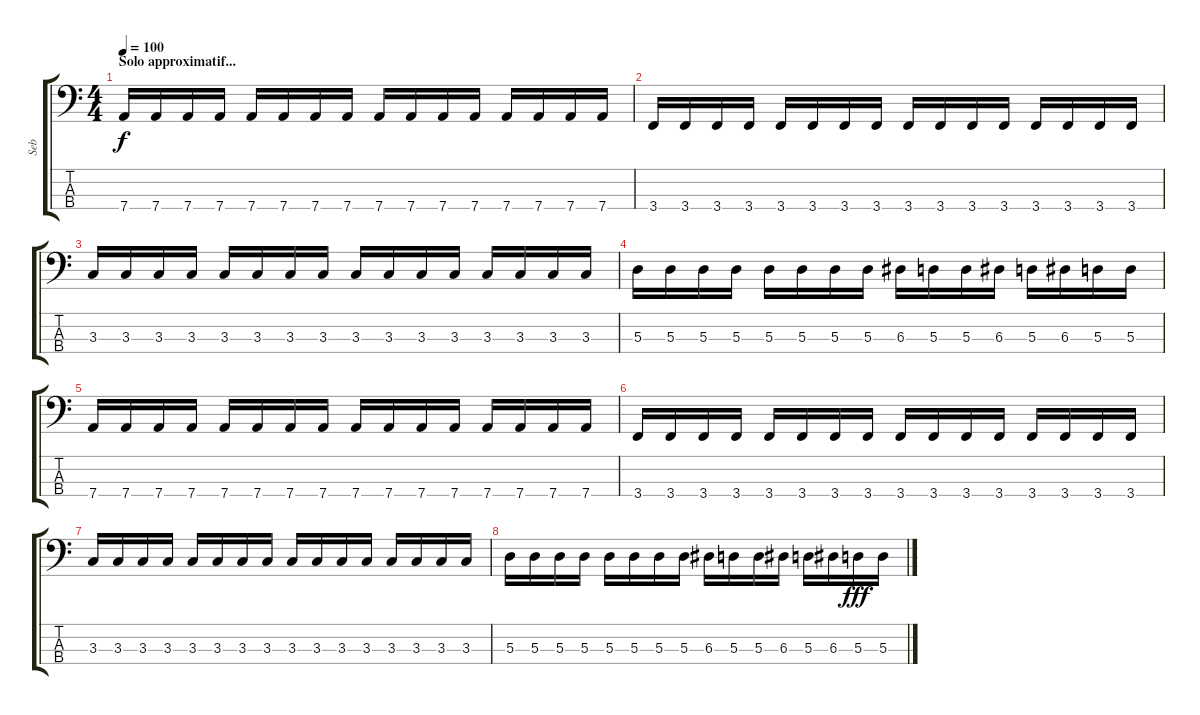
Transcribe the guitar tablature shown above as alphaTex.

\track ("Seb" "Seb") {instrument electricbasspick}
\staff {score tabs}
\tuning (G2 D2 A1 D1) {hide}
\ts (4 4)
\section ("" "Solo approximatif...")
\tempo 100
\clef f4
\ks c
7.4.16{dy f} 7.4.16 7.4.16 7.4.16 7.4.16 7.4.16 7.4.16 7.4.16 7.4.16 7.4.16 7.4.16 7.4.16 7.4.16 7.4.16 7.4.16 7.4.16 |
3.4.16 3.4.16 3.4.16 3.4.16 3.4.16 3.4.16 3.4.16 3.4.16 3.4.16 3.4.16 3.4.16 3.4.16 3.4.16 3.4.16 3.4.16 3.4.16 |
3.3.16 3.3.16 3.3.16 3.3.16 3.3.16 3.3.16 3.3.16 3.3.16 3.3.16 3.3.16 3.3.16 3.3.16 3.3.16 3.3.16 3.3.16 3.3.16 |
5.3.16 5.3.16 5.3.16 5.3.16 5.3.16 5.3.16 5.3.16 5.3.16 6.3.16 5.3.16 5.3.16 6.3.16 5.3.16 6.3.16 5.3.16 5.3.16 |
7.4.16 7.4.16 7.4.16 7.4.16 7.4.16 7.4.16 7.4.16 7.4.16 7.4.16 7.4.16 7.4.16 7.4.16 7.4.16 7.4.16 7.4.16 7.4.16 |
3.4.16 3.4.16 3.4.16 3.4.16 3.4.16 3.4.16 3.4.16 3.4.16 3.4.16 3.4.16 3.4.16 3.4.16 3.4.16 3.4.16 3.4.16 3.4.16 |
3.3.16 3.3.16 3.3.16 3.3.16 3.3.16 3.3.16 3.3.16 3.3.16 3.3.16 3.3.16 3.3.16 3.3.16 3.3.16 3.3.16 3.3.16 3.3.16 |
5.3.16 5.3.16 5.3.16 5.3.16 5.3.16 5.3.16 5.3.16 5.3.16 6.3.16 5.3.16 5.3.16 6.3.16 5.3.16 6.3.16 5.3.16{dy fff} 5.3.16
